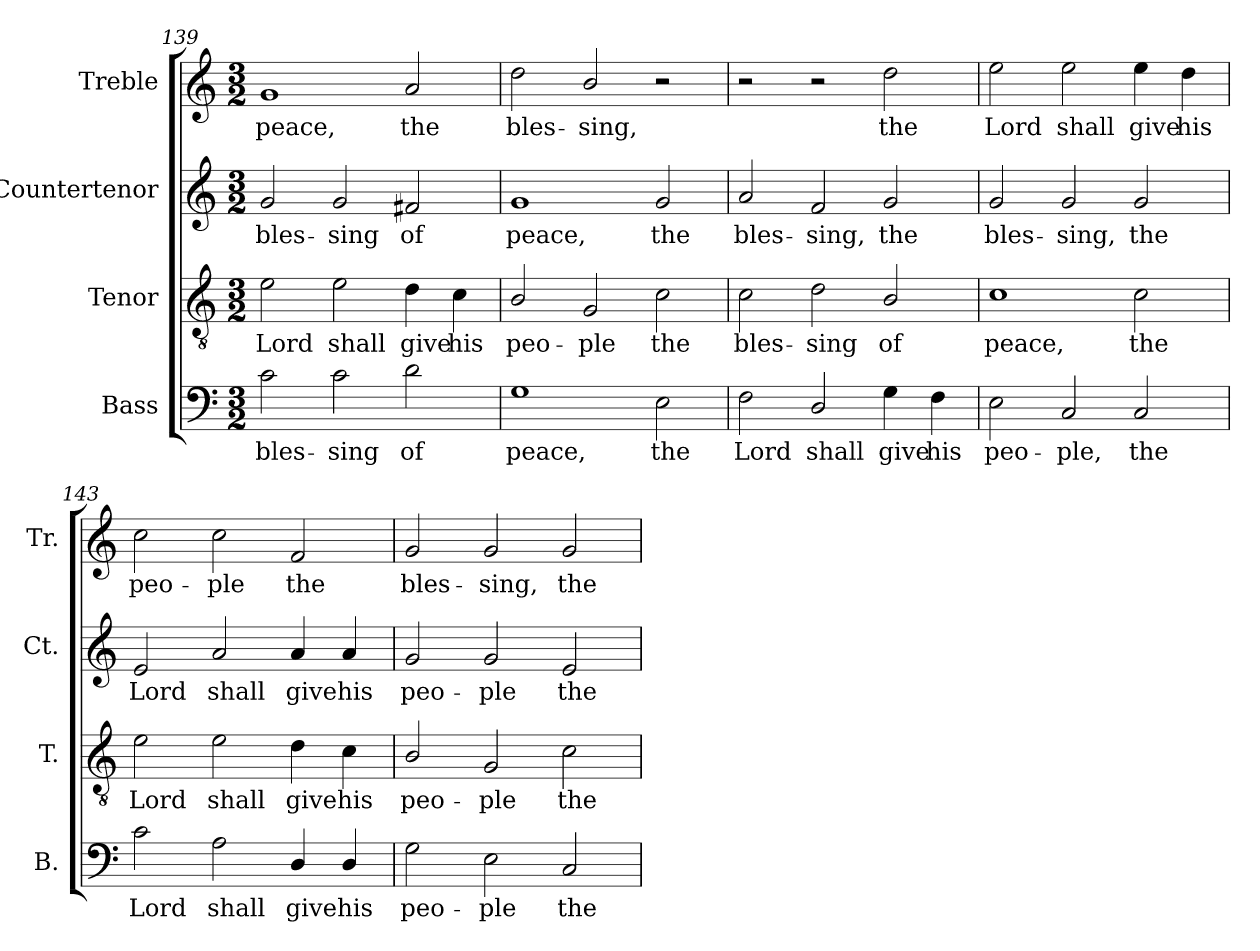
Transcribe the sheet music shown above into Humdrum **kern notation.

**kern	**text	**kern	**text	**kern	**text	**kern	**text
*part4	*part4	*part3	*part3	*part2	*part2	*part1	*part1
*staff4	*staff4	*staff3	*staff3	*staff2	*staff2	*staff1	*staff1
*I"Bass	*	*I"Tenor	*	*I"Countertenor	*	*I"Treble	*
*I'B.	*	*I'T.	*	*I'Ct.	*	*I'Tr.	*
*clefF4	*	*clefGv2	*	*clefG2	*	*clefG2	*
*	*	*ITrd7c12	*	*	*	*	*
*k[]	*	*k[]	*	*k[]	*	*k[]	*
*C:	*	*C:	*	*C:	*	*C:	*
*M3/2	*	*M3/2	*	*M3/2	*	*M3/2	*
=139	=139	=139	=139	=139	=139	=139	=139
!	!LO:LY:b:color=#000000	!	!	!	!	!	!
!	!	!	!LO:LY:b:color=#000000	!	!	!	!
!	!	!	!	!	!LO:LY:b:color=#000000	!	!
!	!	!	!	!	!	!	!LO:LY:b:color=#000000
2ci\	bles-	2Ei\	Lord	2gi/	bles-	1gi	peace,
!	!LO:LY:b:color=#000000	!	!	!	!	!	!
!	!	!	!LO:LY:b:color=#000000	!	!	!	!
!	!	!	!	!	!LO:LY:b:color=#000000	!	!
2ci\	-sing	2Ei\	shall	2gi/	-sing	.	.
!	!LO:LY:b:color=#000000	!	!	!	!	!	!
!	!	!	!LO:LY:b:color=#000000	!	!	!	!
!	!	!	!	!	!LO:LY:b:color=#000000	!	!
!	!	!	!	!	!	!	!LO:LY:b:color=#000000
2di\	of	4Di\	give	2f#Xi/	of	2ai/	the
!	!	!	!LO:LY:b:color=#000000	!	!	!	!
.	.	4Ci\	his	.	.	.	.
!!LO:LB:g=z
=140	=140	=140	=140	=140	=140	=140	=140
!	!LO:LY:b:color=#000000	!	!	!	!	!	!
!	!	!	!LO:LY:b:color=#000000	!	!	!	!
!	!	!	!	!	!LO:LY:b:color=#000000	!	!
!	!	!	!	!	!	!	!LO:LY:b:color=#000000
1Gi	peace,	2BBi/	peo-	1gi	peace,	2ddi\	bles-
!	!	!	!LO:LY:b:color=#000000	!	!	!	!
!	!	!	!	!	!	!	!LO:LY:b:color=#000000
.	.	2GGi/	-ple	.	.	2bi/	-sing,
!	!LO:LY:b:color=#000000	!	!	!	!	!	!
!	!	!	!LO:LY:b:color=#000000	!	!	!	!
!	!	!	!	!	!LO:LY:b:color=#000000	!	!
2Ei\	the	2Ci\	the	2gi/	the	2r	.
=141	=141	=141	=141	=141	=141	=141	=141
!	!LO:LY:b:color=#000000	!	!	!	!	!	!
!	!	!	!LO:LY:b:color=#000000	!	!	!	!
!	!	!	!	!	!LO:LY:b:color=#000000	!	!
2Fi\	Lord	2Ci\	bles-	2ai/	bles-	2r	.
!	!LO:LY:b:color=#000000	!	!	!	!	!	!
!	!	!	!LO:LY:b:color=#000000	!	!	!	!
!	!	!	!	!	!LO:LY:b:color=#000000	!	!
2Di/	shall	2Di\	-sing	2fi/	-sing,	2r	.
!	!LO:LY:b:color=#000000	!	!	!	!	!	!
!	!	!	!LO:LY:b:color=#000000	!	!	!	!
!	!	!	!	!	!LO:LY:b:color=#000000	!	!
!	!	!	!	!	!	!	!LO:LY:b:color=#000000
4Gi\	give	2BBi/	of	2gi/	the	2ddi\	the
!	!LO:LY:b:color=#000000	!	!	!	!	!	!
4Fi\	his	.	.	.	.	.	.
=142	=142	=142	=142	=142	=142	=142	=142
!	!LO:LY:b:color=#000000	!	!	!	!	!	!
!	!	!	!LO:LY:b:color=#000000	!	!	!	!
!	!	!	!	!	!LO:LY:b:color=#000000	!	!
!	!	!	!	!	!	!	!LO:LY:b:color=#000000
2Ei\	peo-	1Ci	peace,	2gi/	bles-	2eei\	Lord
!	!LO:LY:b:color=#000000	!	!	!	!	!	!
!	!	!	!	!	!LO:LY:b:color=#000000	!	!
!	!	!	!	!	!	!	!LO:LY:b:color=#000000
2Ci/	-ple,	.	.	2gi/	-sing,	2eei\	shall
!	!LO:LY:b:color=#000000	!	!	!	!	!	!
!	!	!	!LO:LY:b:color=#000000	!	!	!	!
!	!	!	!	!	!LO:LY:b:color=#000000	!	!
!	!	!	!	!	!	!	!LO:LY:b:color=#000000
2Ci/	the	2Ci\	the	2gi/	the	4eei\	give
!	!	!	!	!	!	!	!LO:LY:b:color=#000000
.	.	.	.	.	.	4ddi\	his
=143	=143	=143	=143	=143	=143	=143	=143
!	!LO:LY:b:color=#000000	!	!	!	!	!	!
!	!	!	!LO:LY:b:color=#000000	!	!	!	!
!	!	!	!	!	!LO:LY:b:color=#000000	!	!
!	!	!	!	!	!	!	!LO:LY:b:color=#000000
2ci\	Lord	2Ei\	Lord	2ei/	Lord	2cci\	peo-
!	!LO:LY:b:color=#000000	!	!	!	!	!	!
!	!	!	!LO:LY:b:color=#000000	!	!	!	!
!	!	!	!	!	!LO:LY:b:color=#000000	!	!
!	!	!	!	!	!	!	!LO:LY:b:color=#000000
2Ai\	shall	2Ei\	shall	2ai/	shall	2cci\	-ple
!	!LO:LY:b:color=#000000	!	!	!	!	!	!
!	!	!	!LO:LY:b:color=#000000	!	!	!	!
!	!	!	!	!	!LO:LY:b:color=#000000	!	!
!	!	!	!	!	!	!	!LO:LY:b:color=#000000
4Di/	give	4Di\	give	4ai/	give	2fi/	the
!	!LO:LY:b:color=#000000	!	!	!	!	!	!
!	!	!	!LO:LY:b:color=#000000	!	!	!	!
!	!	!	!	!	!LO:LY:b:color=#000000	!	!
4Di/	his	4Ci\	his	4ai/	his	.	.
=144	=144	=144	=144	=144	=144	=144	=144
!	!LO:LY:b:color=#000000	!	!	!	!	!	!
!	!	!	!LO:LY:b:color=#000000	!	!	!	!
!	!	!	!	!	!LO:LY:b:color=#000000	!	!
!	!	!	!	!	!	!	!LO:LY:b:color=#000000
2Gi\	peo-	2BBi/	peo-	2gi/	peo-	2gi/	bles-
!	!LO:LY:b:color=#000000	!	!	!	!	!	!
!	!	!	!LO:LY:b:color=#000000	!	!	!	!
!	!	!	!	!	!LO:LY:b:color=#000000	!	!
!	!	!	!	!	!	!	!LO:LY:b:color=#000000
2Ei\	-ple	2GGi/	-ple	2gi/	-ple	2gi/	-sing,
!	!LO:LY:b:color=#000000	!	!	!	!	!	!
!	!	!	!LO:LY:b:color=#000000	!	!	!	!
!	!	!	!	!	!LO:LY:b:color=#000000	!	!
!	!	!	!	!	!	!	!LO:LY:b:color=#000000
2Ci/	the	2Ci\	the	2ei/	the	2gi/	the
=	=	=	=	=	=	=	=
*-	*-	*-	*-	*-	*-	*-	*-
